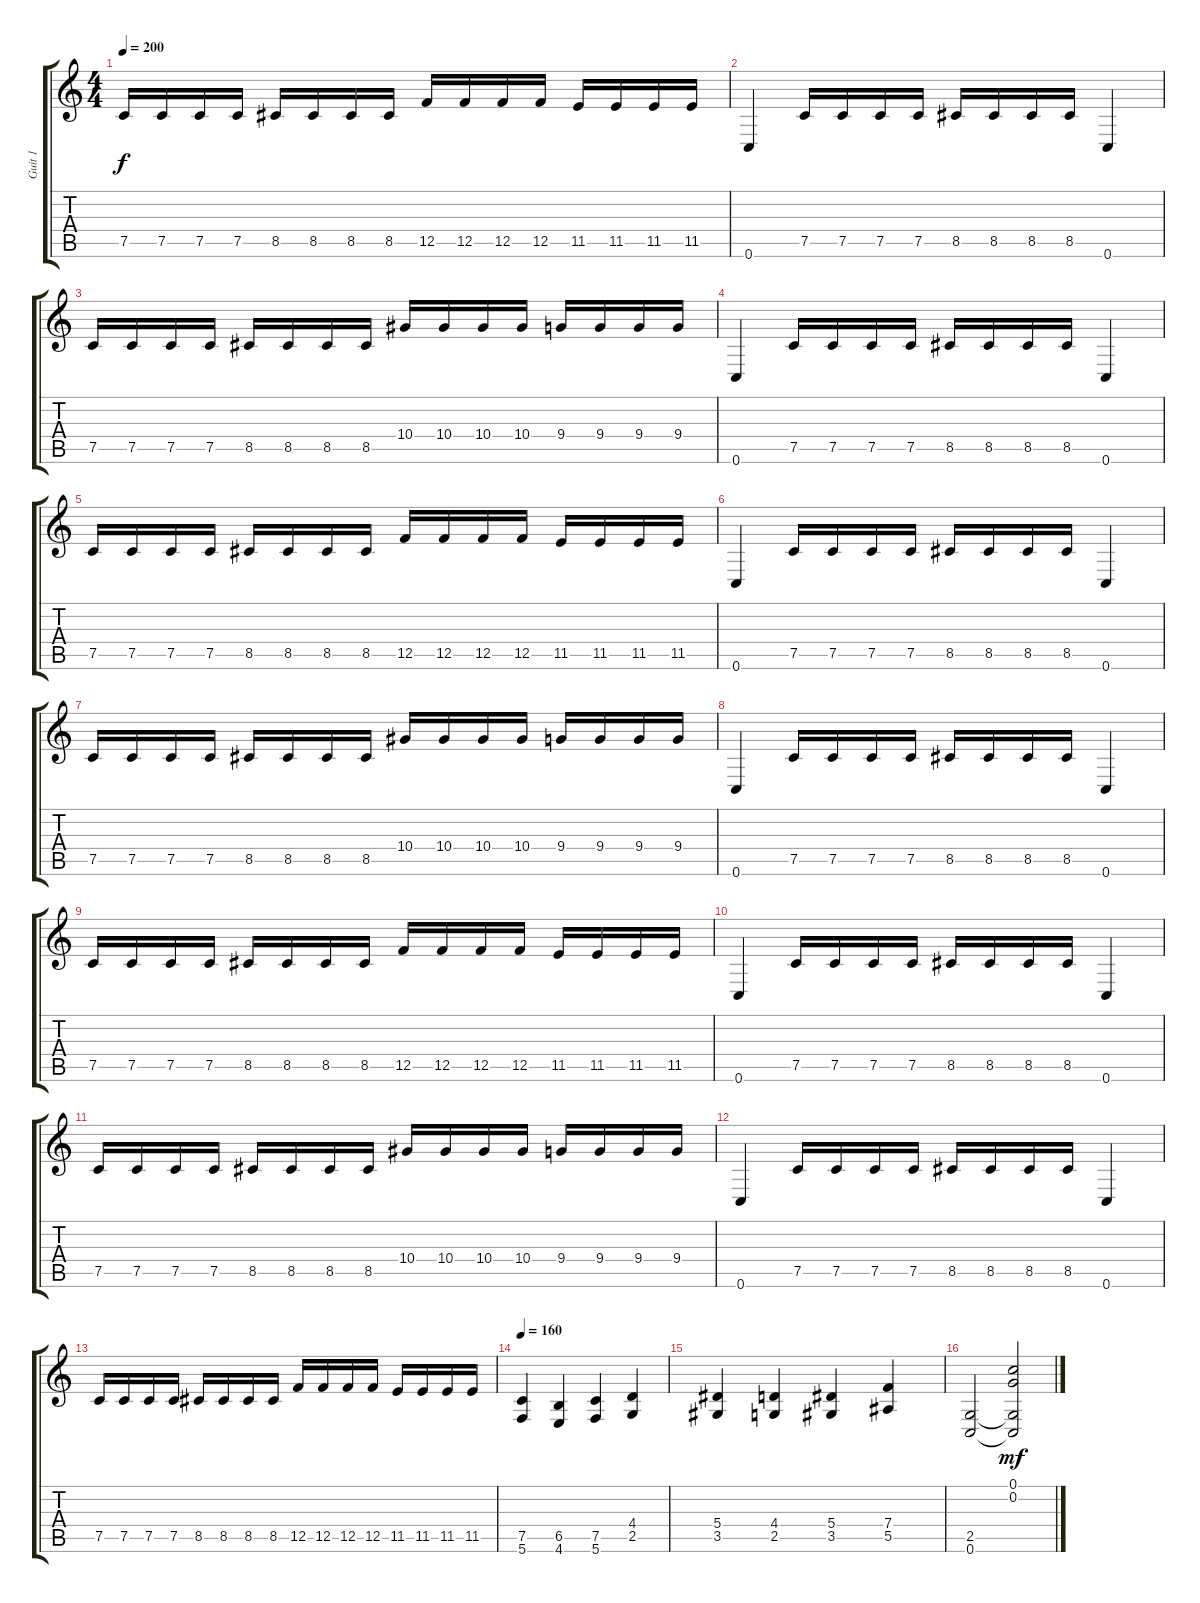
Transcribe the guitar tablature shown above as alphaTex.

\track ("Guit 1" "Guit 1") {instrument distortionguitar}
\staff {score tabs}
\tuning (C4 G3 Eb3 Bb2 F2 C2) {hide}
\ts (4 4)
\tempo 200
\clef g2
\ks c
7.5.16{dy f} 7.5.16 7.5.16 7.5.16 8.5.16 8.5.16 8.5.16 8.5.16 12.5.16 12.5.16 12.5.16 12.5.16 11.5.16 11.5.16 11.5.16 11.5.16 |
0.6.4 7.5.16 7.5.16 7.5.16 7.5.16 8.5.16 8.5.16 8.5.16 8.5.16 0.6.4 |
7.5.16 7.5.16 7.5.16 7.5.16 8.5.16 8.5.16 8.5.16 8.5.16 10.4.16 10.4.16 10.4.16 10.4.16 9.4.16 9.4.16 9.4.16 9.4.16 |
0.6.4 7.5.16 7.5.16 7.5.16 7.5.16 8.5.16 8.5.16 8.5.16 8.5.16 0.6.4 |
7.5.16 7.5.16 7.5.16 7.5.16 8.5.16 8.5.16 8.5.16 8.5.16 12.5.16 12.5.16 12.5.16 12.5.16 11.5.16 11.5.16 11.5.16 11.5.16 |
0.6.4 7.5.16 7.5.16 7.5.16 7.5.16 8.5.16 8.5.16 8.5.16 8.5.16 0.6.4 |
7.5.16 7.5.16 7.5.16 7.5.16 8.5.16 8.5.16 8.5.16 8.5.16 10.4.16 10.4.16 10.4.16 10.4.16 9.4.16 9.4.16 9.4.16 9.4.16 |
0.6.4 7.5.16 7.5.16 7.5.16 7.5.16 8.5.16 8.5.16 8.5.16 8.5.16 0.6.4 |
7.5.16 7.5.16 7.5.16 7.5.16 8.5.16 8.5.16 8.5.16 8.5.16 12.5.16 12.5.16 12.5.16 12.5.16 11.5.16 11.5.16 11.5.16 11.5.16 |
0.6.4 7.5.16 7.5.16 7.5.16 7.5.16 8.5.16 8.5.16 8.5.16 8.5.16 0.6.4 |
7.5.16 7.5.16 7.5.16 7.5.16 8.5.16 8.5.16 8.5.16 8.5.16 10.4.16 10.4.16 10.4.16 10.4.16 9.4.16 9.4.16 9.4.16 9.4.16 |
0.6.4 7.5.16 7.5.16 7.5.16 7.5.16 8.5.16 8.5.16 8.5.16 8.5.16 0.6.4 |
7.5.16 7.5.16 7.5.16 7.5.16 8.5.16 8.5.16 8.5.16 8.5.16 12.5.16 12.5.16 12.5.16 12.5.16 11.5.16 11.5.16 11.5.16 11.5.16 |
\tempo 160
(7.5 5.6).4 (6.5 4.6).4 (7.5 5.6).4 (4.4 2.5).4 |
(5.4 3.5).4 (4.4 2.5).4 (5.4 3.5).4 (7.4 5.5).4 |
(2.5 0.6).2 (0.1 0.2 2.5{t} 0.6{t}).2{dy mf}
